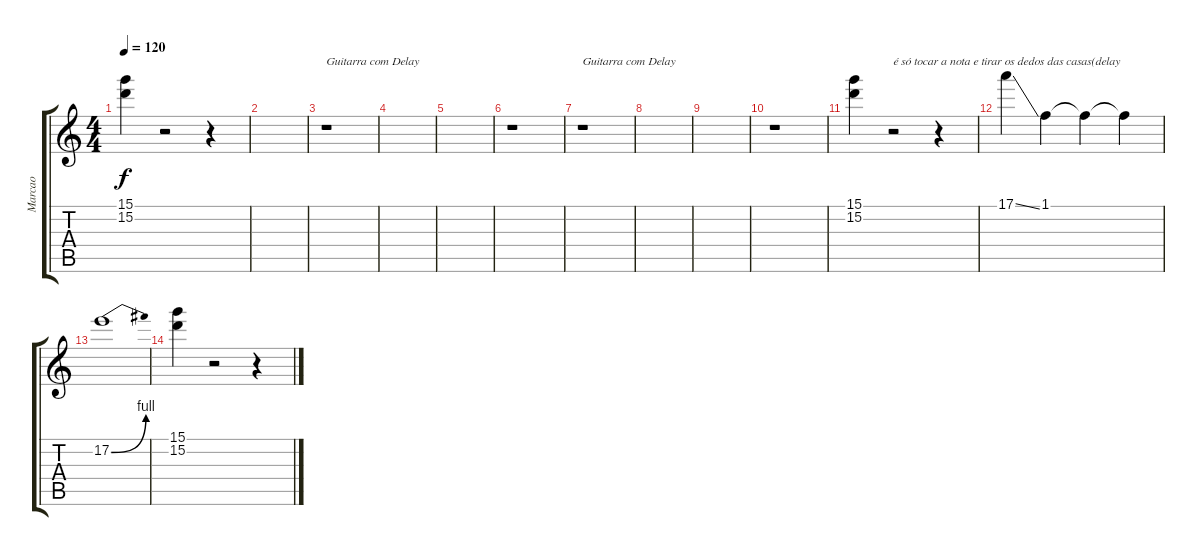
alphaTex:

\track ("Marcao" "Marcao") {instrument electricguitarclean}
\staff {score tabs}
\tuning (E4 B3 G3 D3 A2 E2) {hide}
\ts (4 4)
\tempo 120
\clef g2
\ks c
(15.1 15.2).4{dy f} r.2 r.4 |
|
r.1{txt "Guitarra com Delay"} |
|
|
r.1 |
r.1{txt "Guitarra com Delay"} |
|
|
r.1 |
(15.1 15.2).4 r.2{txt "é só tocar a nota e tirar os dedos das casas(delay"} r.4 |
17.1{ss}.4 1.1.4 1.1{t}.4 1.1{t}.4 |
17.2{be (bend 0 0 60 4)}.1 |
(15.1 15.2).4 r.2 r.4
